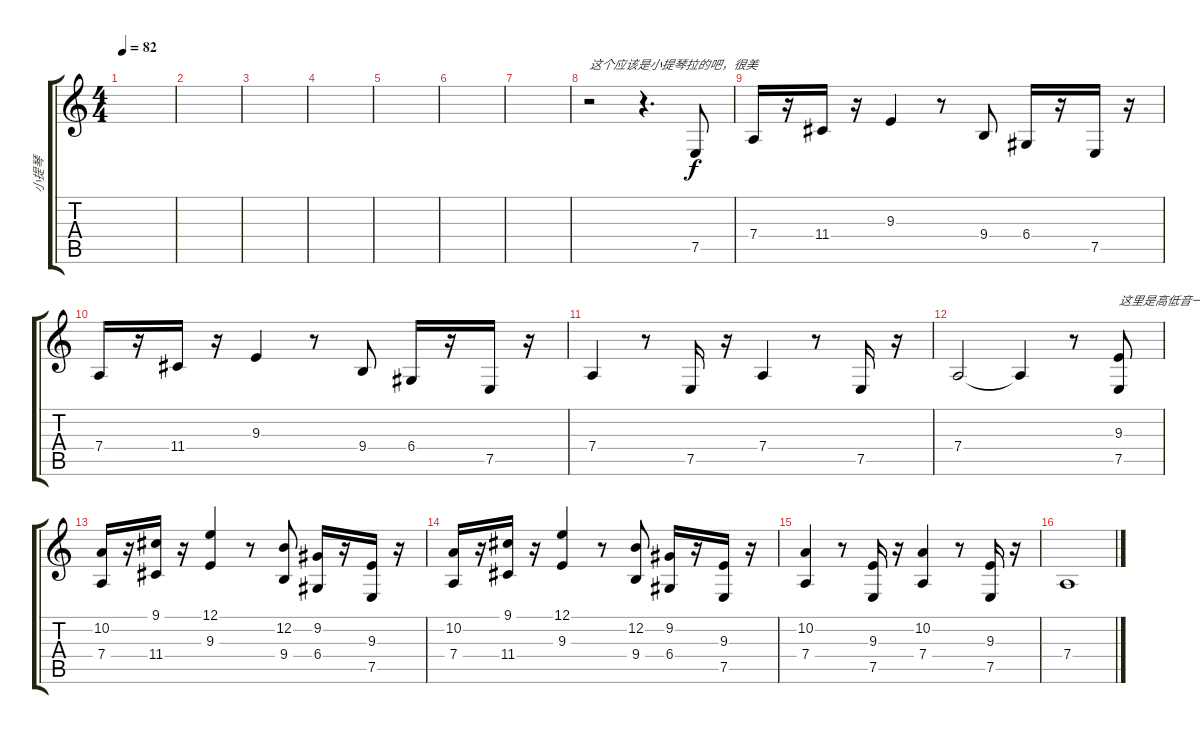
\track ("小提琴" "小提琴") {instrument violin}
\staff {score tabs}
\tuning (E4 B3 G3 D3 A2 E2) {hide}
\ts (4 4)
\tempo 82
\clef g2
\ks c
|
|
|
|
|
|
|
r.2{txt "这个应该是小提琴拉的吧，很美"} r.4{d} 7.5.8 |
7.4.16 r.16 11.4.16 r.16 9.3.4 r.8 9.4.8 6.4.16 r.16 7.5.16 r.16 |
7.4.16 r.16 11.4.16 r.16 9.3.4 r.8 9.4.8 6.4.16 r.16 7.5.16 r.16 |
7.4.4 r.8 7.5.16 r.16 7.4.4 r.8 7.5.16 r.16 |
7.4.2 7.4{t}.4 r.8 (9.3 7.5).8{txt "这里是高低音一齐拉或者两把小提琴"} |
(10.2 7.4).16 r.16 (9.1 11.4).16 r.16 (12.1 9.3).4 r.8 (12.2 9.4).8 (9.2 6.4).16 r.16 (9.3 7.5).16 r.16 |
(10.2 7.4).16 r.16 (9.1 11.4).16 r.16 (12.1 9.3).4 r.8 (12.2 9.4).8 (9.2 6.4).16 r.16 (9.3 7.5).16 r.16 |
(10.2 7.4).4 r.8 (9.3 7.5).16 r.16 (10.2 7.4).4 r.8 (9.3 7.5).16 r.16 |
7.4.1
